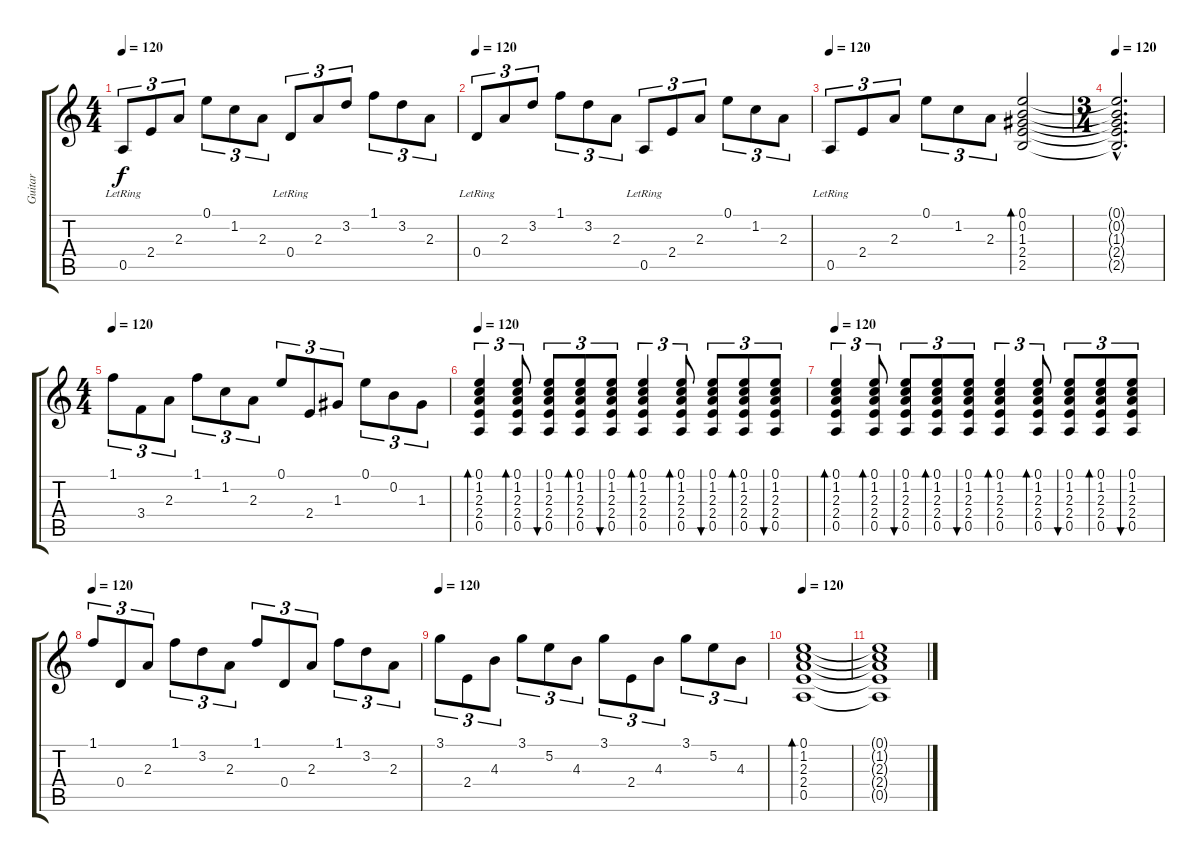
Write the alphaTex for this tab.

\track ("Guitar" "Guitar") {instrument acousticguitarsteel}
\staff {score tabs}
\tuning (E4 B3 G3 D3 A2 D2) {hide}
\ts (4 4)
\tempo 120
\clef g2
\ks c
0.5{lr}.8{tu (3 2) dy f} 2.4.8{tu (3 2)} 2.3.8{tu (3 2)} 0.1.8{tu (3 2)} 1.2.8{tu (3 2)} 2.3.8{tu (3 2)} 0.4{lr}.8{tu (3 2)} 2.3.8{tu (3 2)} 3.2.8{tu (3 2)} 1.1.8{tu (3 2)} 3.2.8{tu (3 2)} 2.3.8{tu (3 2)} |
\tempo 120
0.4{lr}.8{tu (3 2)} 2.3.8{tu (3 2)} 3.2.8{tu (3 2)} 1.1.8{tu (3 2)} 3.2.8{tu (3 2)} 2.3.8{tu (3 2)} 0.5{lr}.8{tu (3 2)} 2.4.8{tu (3 2)} 2.3.8{tu (3 2)} 0.1.8{tu (3 2)} 1.2.8{tu (3 2)} 2.3.8{tu (3 2)} |
\tempo 120
0.5{lr}.8{tu (3 2)} 2.4.8{tu (3 2)} 2.3.8{tu (3 2)} 0.1.8{tu (3 2)} 1.2.8{tu (3 2)} 2.3.8{tu (3 2)} (0.1 0.2 1.3 2.4 2.5).2{bd 120} |
\ts (3 4)
\tempo 120
(0.1{hac t} 0.2{hac t} 1.3{hac t} 2.4{hac t} 2.5{hac t}).2{d} |
\ts (4 4)
\tempo 120
1.1.8{tu (3 2)} 3.4.8{tu (3 2)} 2.3.8{tu (3 2)} 1.1.8{tu (3 2)} 1.2.8{tu (3 2)} 2.3.8{tu (3 2)} 0.1.8{tu (3 2)} 2.4.8{tu (3 2)} 1.3.8{tu (3 2)} 0.1.8{tu (3 2)} 0.2.8{tu (3 2)} 1.3.8{tu (3 2)} |
\tempo 120
(0.1 1.2 2.3 2.4 0.5).4{tu (3 2) bd 60} (0.1 1.2 2.3 2.4 0.5).8{tu (3 2) bd 30} (0.1 1.2 2.3 2.4 0.5).8{tu (3 2) bu 30} (0.1 1.2 2.3 2.4 0.5).8{tu (3 2) bd 30} (0.1 1.2 2.3 2.4 0.5).8{tu (3 2) bu 30} (0.1 1.2 2.3 2.4 0.5).4{tu (3 2) bd 60} (0.1 1.2 2.3 2.4 0.5).8{tu (3 2) bd 30} (0.1 1.2 2.3 2.4 0.5).8{tu (3 2) bu 30} (0.1 1.2 2.3 2.4 0.5).8{tu (3 2) bd 30} (0.1 1.2 2.3 2.4 0.5).8{tu (3 2) bu 30} |
\tempo 120
(0.1 1.2 2.3 2.4 0.5).4{tu (3 2) bd 60} (0.1 1.2 2.3 2.4 0.5).8{tu (3 2) bd 30} (0.1 1.2 2.3 2.4 0.5).8{tu (3 2) bu 30} (0.1 1.2 2.3 2.4 0.5).8{tu (3 2) bd 30} (0.1 1.2 2.3 2.4 0.5).8{tu (3 2) bu 30} (0.1 1.2 2.3 2.4 0.5).4{tu (3 2) bd 60} (0.1 1.2 2.3 2.4 0.5).8{tu (3 2) bd 30} (0.1 1.2 2.3 2.4 0.5).8{tu (3 2) bu 30} (0.1 1.2 2.3 2.4 0.5).8{tu (3 2) bd 30} (0.1 1.2 2.3 2.4 0.5).8{tu (3 2) bu 30} |
\tempo 120
1.1.8{tu (3 2)} 0.4.8{tu (3 2)} 2.3.8{tu (3 2)} 1.1.8{tu (3 2)} 3.2.8{tu (3 2)} 2.3.8{tu (3 2)} 1.1.8{tu (3 2)} 0.4.8{tu (3 2)} 2.3.8{tu (3 2)} 1.1.8{tu (3 2)} 3.2.8{tu (3 2)} 2.3.8{tu (3 2)} |
\tempo 120
3.1.8{tu (3 2)} 2.4.8{tu (3 2)} 4.3.8{tu (3 2)} 3.1.8{tu (3 2)} 5.2.8{tu (3 2)} 4.3.8{tu (3 2)} 3.1.8{tu (3 2)} 2.4.8{tu (3 2)} 4.3.8{tu (3 2)} 3.1.8{tu (3 2)} 5.2.8{tu (3 2)} 4.3.8{tu (3 2)} |
\tempo 120
(0.1 1.2 2.3 2.4 0.5).1{bd 120} |
(0.1{t} 1.2{t} 2.3{t} 2.4{t} 0.5{t}).1
